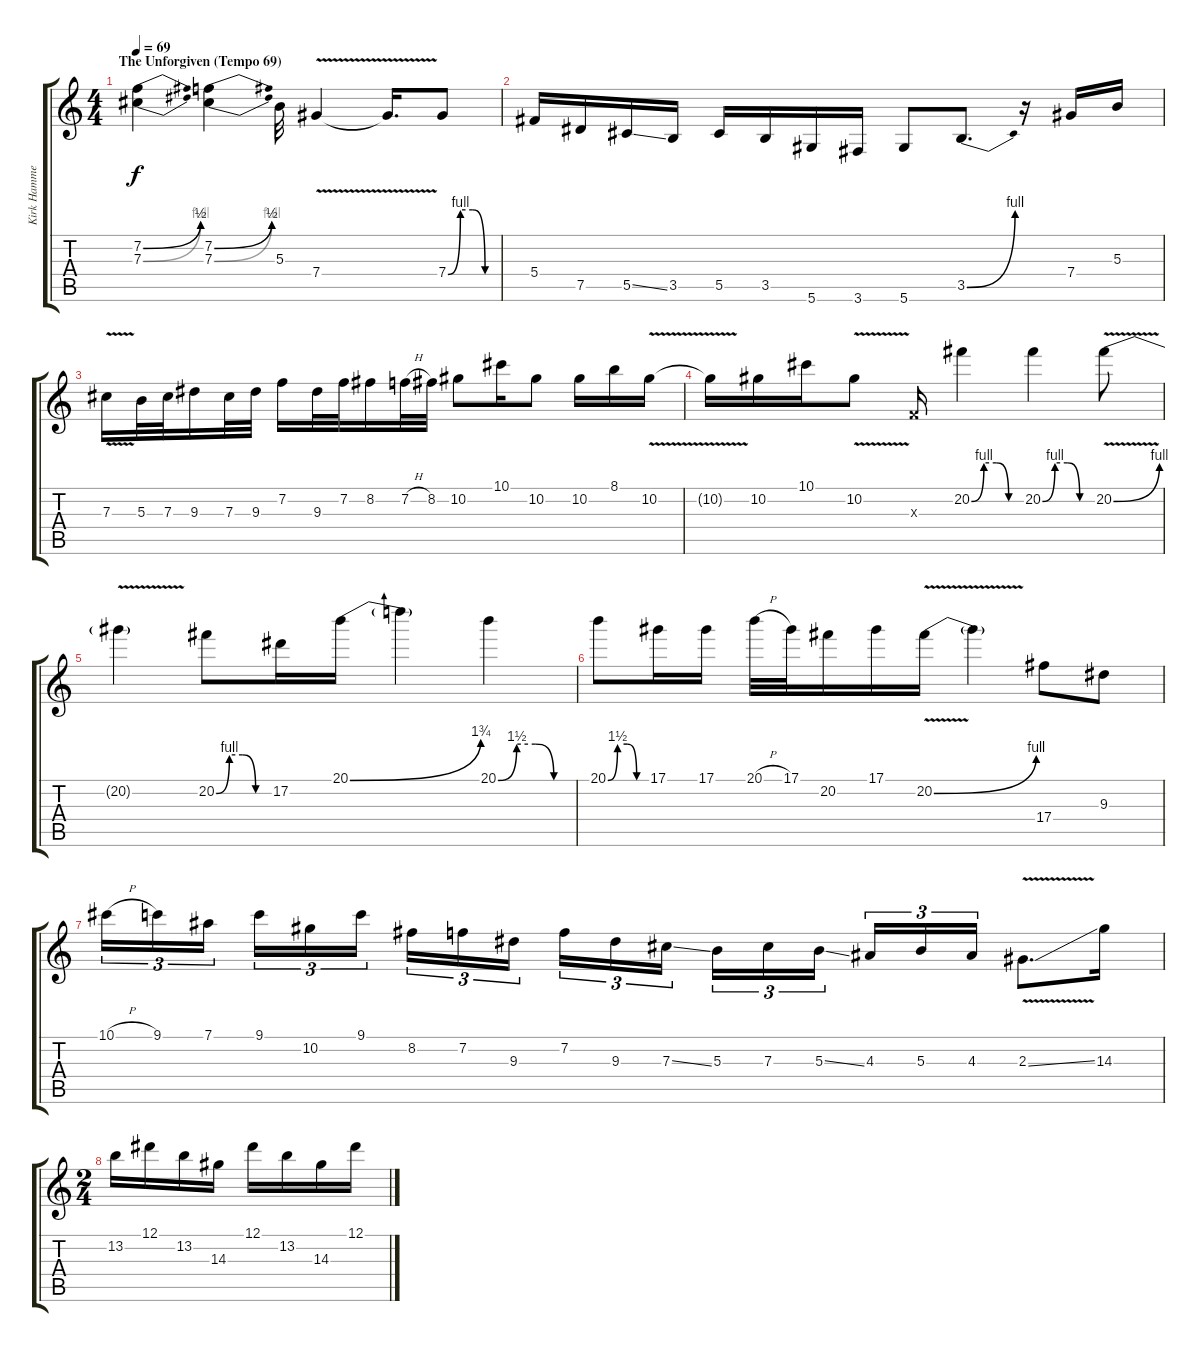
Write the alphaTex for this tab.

\track ("Kirk Hammett (Distortion Guitar)" "Kirk Hamme") {instrument overdrivenguitar}
\staff {score tabs}
\tuning (Eb4 Bb3 Gb3 Db3 Ab2 Eb2) {hide}
\ts (4 4)
\section ("" "The Unforgiven (Tempo 69)")
\tempo 69
\clef g2
\ks c
(7.2{be (bend 0 0 60 2)} 7.3{be (bend 0 0 60 4)}).4{dy f} (7.2{be (bend 0 0 60 2)} 7.3{be (bend 0 0 60 4)}).4 5.3.32 7.4{v}.4 7.4{t}.16{d} 7.4{be (custom 0 0 15 4 30 4 45 0 60 0)}.8 |
5.4.16 7.5.16 5.5{ss}.16 3.5.16 5.5.16 3.5.16 5.6.16 3.6.16 5.6.8 3.5{be (bend 0 0 60 4)}.8{d} r.16 7.4.16 5.3.16 |
7.3{v}.16 5.3.32 7.3.32 9.3.16 7.3.32 9.3.32 7.2.16 9.3.32 7.2.32 8.2.16 7.2{h}.32 8.2.32 10.2.8 10.1.16 10.2.8 10.2.16 8.1.16 10.2{v}.16 |
10.2{t}.16 10.2.16 10.1.16 10.2{v}.8 -1.3{x}.16 20.2{be (custom 0 0 15 4 30 4 45 0 60 0)}.4 20.2{be (custom 0 0 15 4 30 4 45 0 60 0)}.4 20.2{be (bend 0 0 60 4) v}.8 |
20.2{t}.4 20.2{be (custom 0 0 15 4 30 4 45 0 60 0)}.8 17.2.16 20.1{be (bend 0 0 60 7)}.16 20.1{t}.4 20.1{be (custom 0 0 15 6 30 6 45 0 60 0)}.4 |
20.1{be (custom 0 0 15 6 30 6 45 0 60 0)}.8 17.1.16 17.1.16 20.1{h}.32 17.1.32 20.2.16 17.1.16 20.2{be (bend 0 0 60 4) v}.16 20.2{t}.4 17.4.8 9.3.8 |
10.1{h}.16{tu (3 2)} 9.1.16{tu (3 2)} 7.1.16{tu (3 2)} 9.1.16{tu (3 2)} 10.2.16{tu (3 2)} 9.1.16{tu (3 2)} 8.2.16{tu (3 2)} 7.2.16{tu (3 2)} 9.3.16{tu (3 2)} 7.2.16{tu (3 2)} 9.3.16{tu (3 2)} 7.3{ss}.16{tu (3 2)} 5.3.16{tu (3 2)} 7.3.16{tu (3 2)} 5.3{ss}.16{tu (3 2)} 4.3.16{tu (3 2)} 5.3.16{tu (3 2)} 4.3.16{tu (3 2)} 2.3{v ss}.8{d} 14.3.16 |
\ts (2 4)
13.2.16 12.1.16 13.2.16 14.3.16 12.1.16 13.2.16 14.3.16 12.1.16
